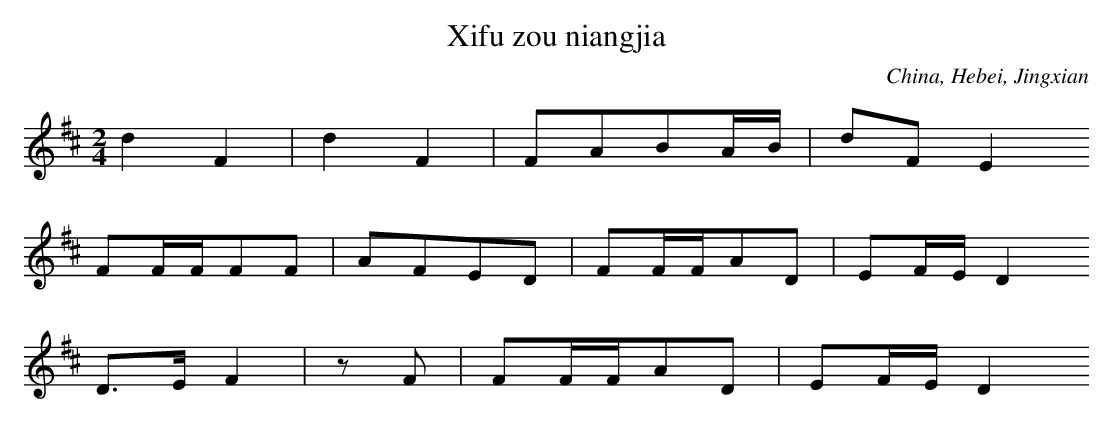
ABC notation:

X:1
T: Xifu zou niangjia
O: China, Hebei, Jingxian
M: 2/4
L: 1/16
K: D
d4F4 | d4F4 | F2A2B2AB | d2F2E4
F2FFF2F2 | A2F2E2D2 | F2FFA2D2 | E2FED4
D3EF4 | z2F2 | F2FFA2D2 | E2FED4
